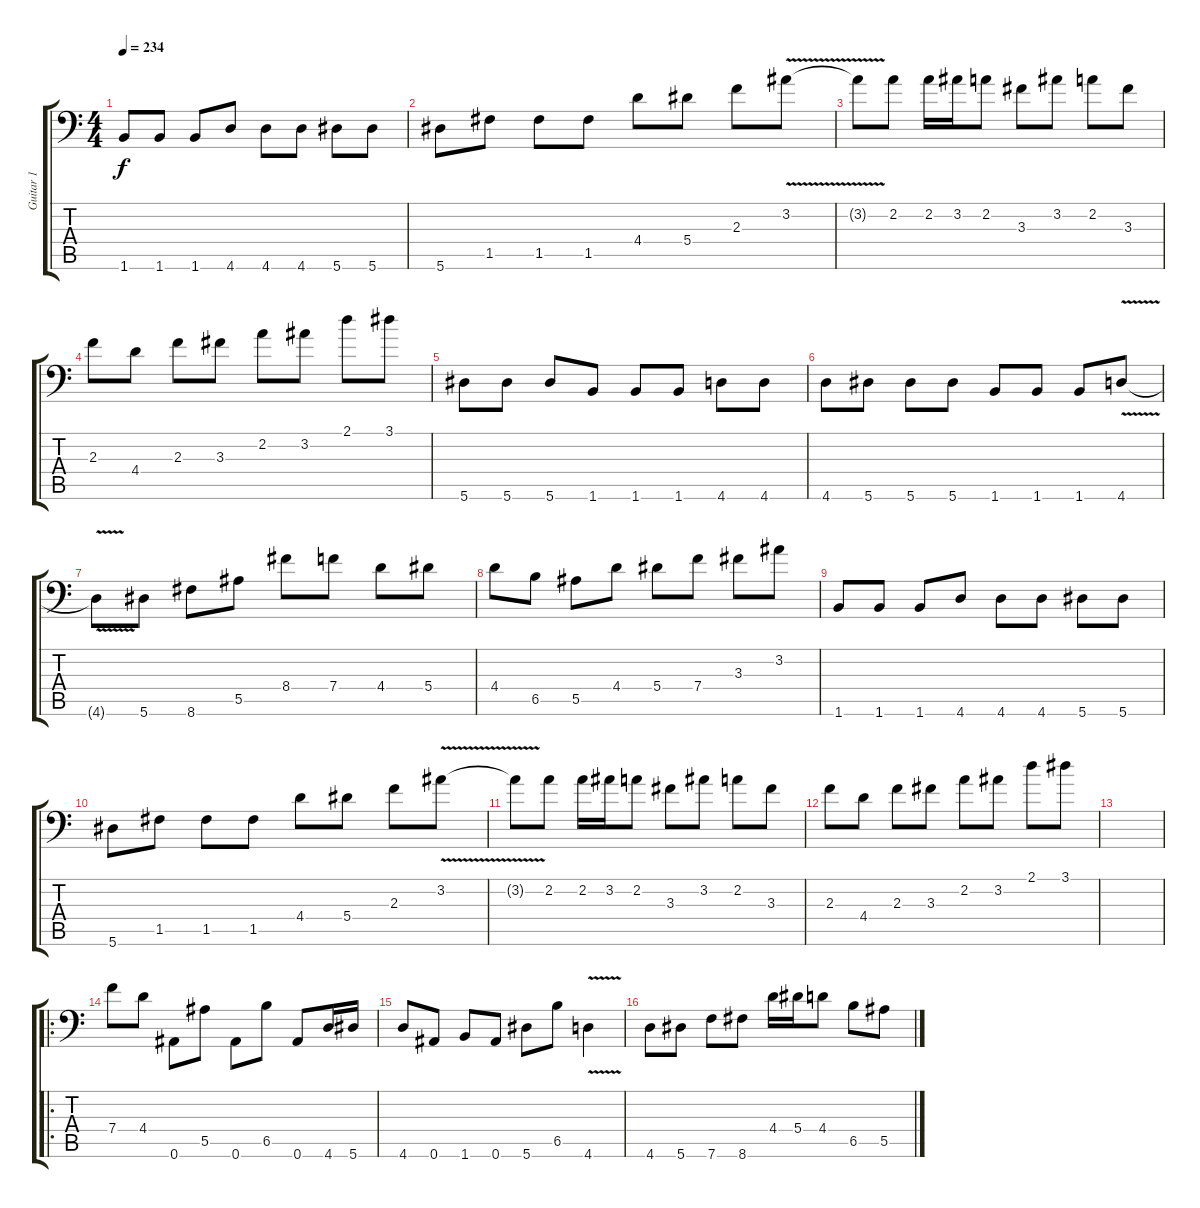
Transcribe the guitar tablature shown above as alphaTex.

\track ("Guitar 1" "Guitar 1") {instrument distortionguitar}
\staff {score tabs}
\tuning (C4 G3 Eb3 Bb2 F2 Bb1) {hide}
\ts (4 4)
\tempo 234
\clef f4
\ks c
1.6.8{dy f} 1.6.8 1.6.8 4.6.8 4.6.8 4.6.8 5.6.8 5.6.8 |
5.6.8 1.5.8 1.5.8 1.5.8 4.4.8 5.4.8 2.3.8 3.2{v}.8 |
3.2{t}.8 2.2.8 2.2.16 3.2.16 2.2.8 3.3.8 3.2.8 2.2.8 3.3.8 |
2.3.8 4.4.8 2.3.8 3.3.8 2.2.8 3.2.8 2.1.8 3.1.8 |
5.6.8 5.6.8 5.6.8 1.6.8 1.6.8 1.6.8 4.6.8 4.6.8 |
4.6.8 5.6.8 5.6.8 5.6.8 1.6.8 1.6.8 1.6.8 4.6{v}.8 |
4.6{t}.8 5.6.8 8.6.8 5.5.8 8.4.8 7.4.8 4.4.8 5.4.8 |
4.4.8 6.5.8 5.5.8 4.4.8 5.4.8 7.4.8 3.3.8 3.2.8 |
1.6.8 1.6.8 1.6.8 4.6.8 4.6.8 4.6.8 5.6.8 5.6.8 |
5.6.8 1.5.8 1.5.8 1.5.8 4.4.8 5.4.8 2.3.8 3.2{v}.8 |
3.2{t}.8 2.2.8 2.2.16 3.2.16 2.2.8 3.3.8 3.2.8 2.2.8 3.3.8 |
2.3.8 4.4.8 2.3.8 3.3.8 2.2.8 3.2.8 2.1.8 3.1.8 |
|
\ro
7.4.8 4.4.8 0.6.8 5.5.8 0.6.8 6.5.8 0.6.8 4.6.16 5.6.16 |
4.6.8 0.6.8 1.6.8 0.6.8 5.6.8 6.5.8 4.6{v}.4 |
4.6.8 5.6.8 7.6.8 8.6.8 4.4.16 5.4.16 4.4.8 6.5.8 5.5.8
